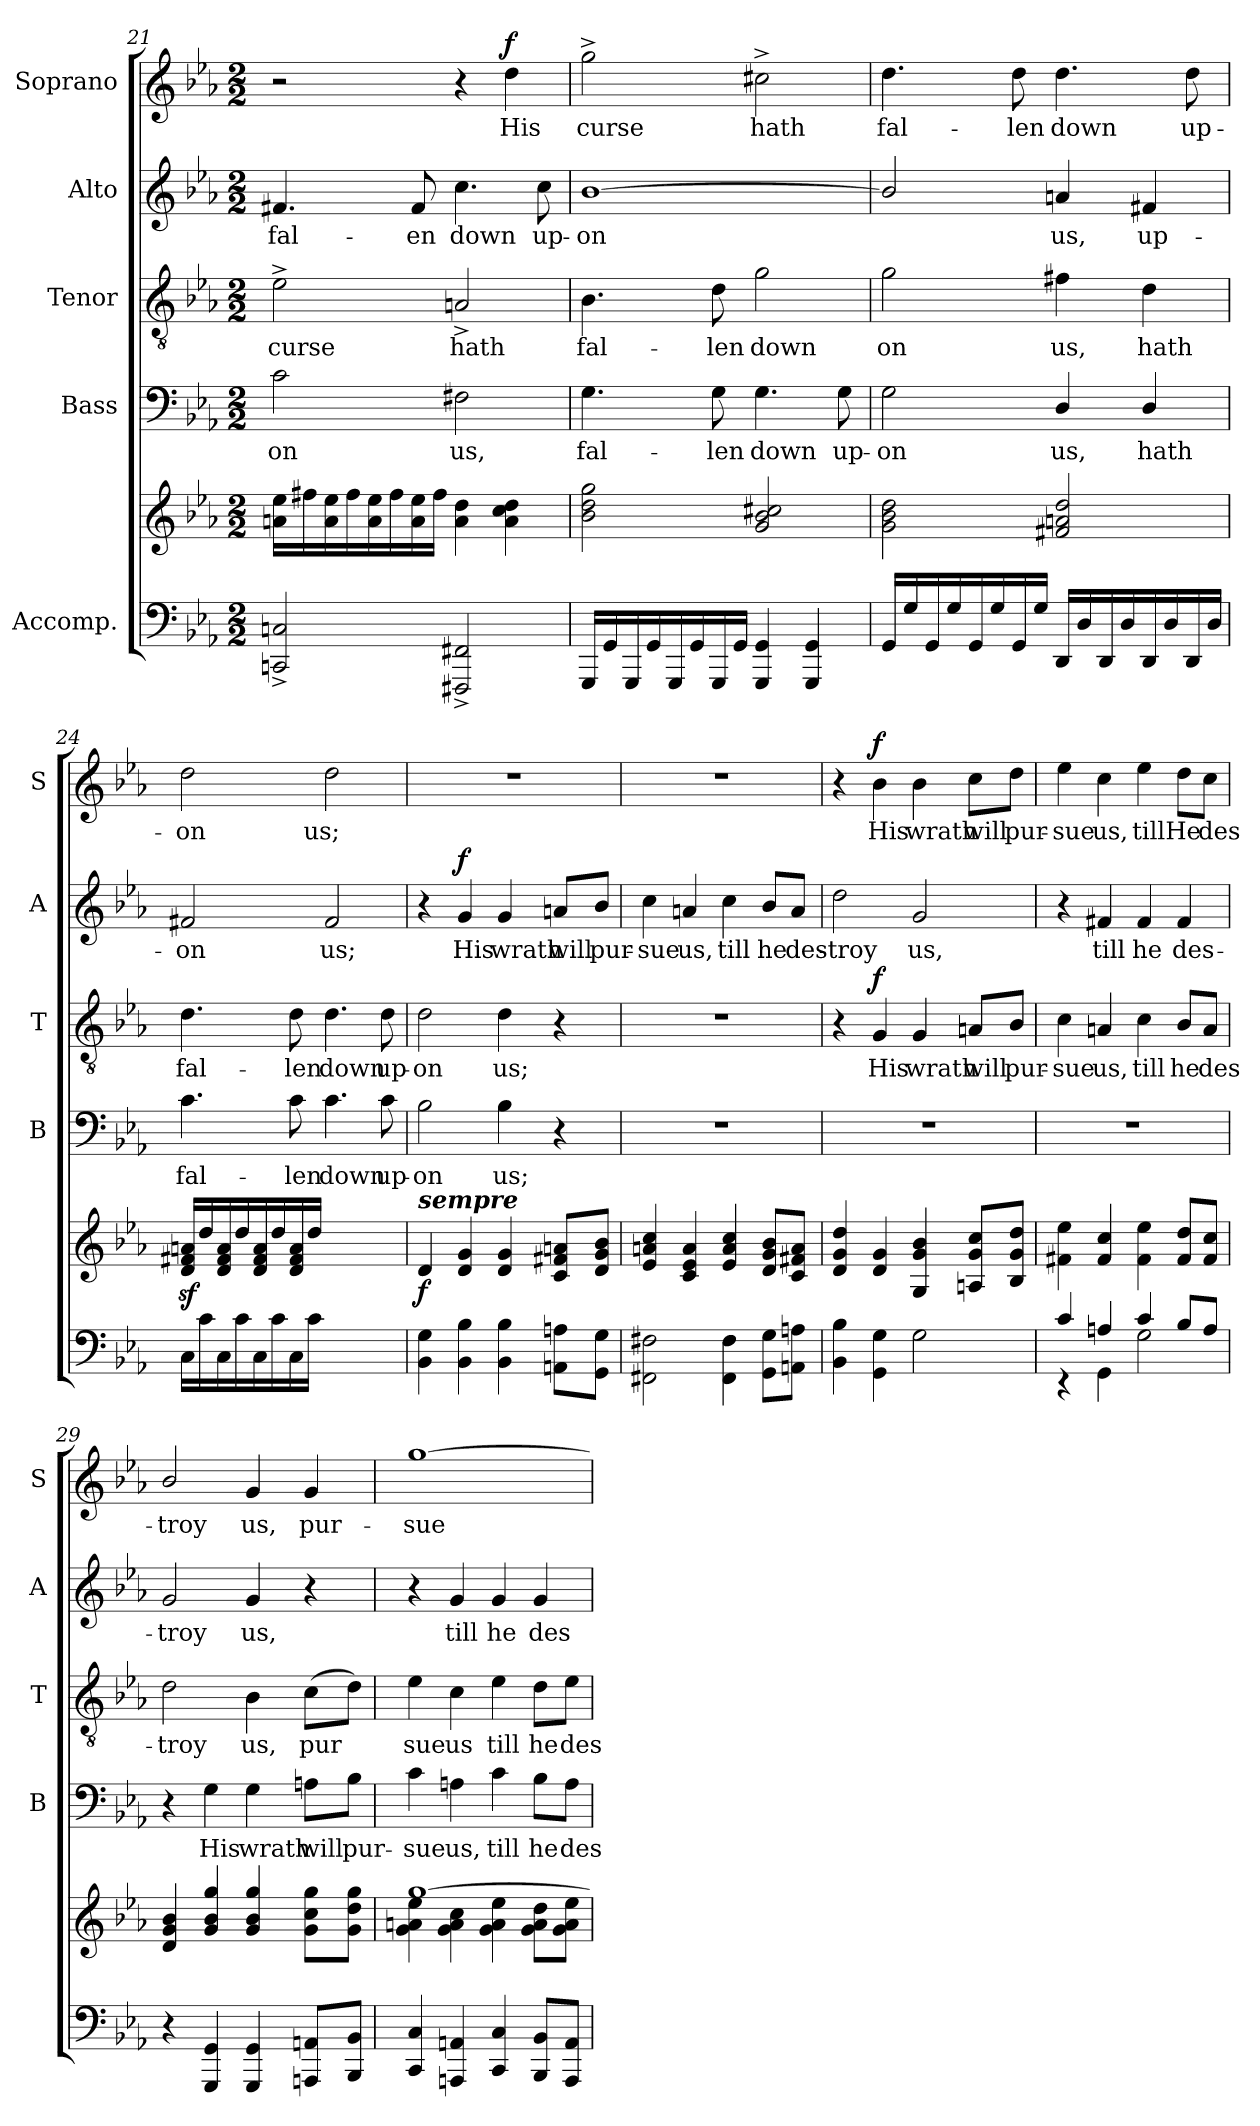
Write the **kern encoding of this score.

**kern	**kern	**dynam	**kern	**text	**kern	**text	**dynam	**kern	**text	**dynam	**kern	**text	**dynam
*part5	*part5	*part5	*part4	*part4	*part3	*part3	*part3	*part2	*part2	*part2	*part1	*part1	*part1
*staff6	*staff5	*staff5/6	*staff4	*staff4	*staff3	*staff3	*staff3	*staff2	*staff2	*staff2	*staff1	*staff1	*staff1
*I"Accomp.	*	*	*I"Bass	*	*I"Tenor	*	*	*I"Alto	*	*	*I"Soprano	*	*
*	*	*	*I'B	*	*I'T	*	*	*I'A	*	*	*I'S	*	*
*clefF4	*clefG2	*	*clefF4	*	*clefGv2	*	*	*clefG2	*	*	*clefG2	*	*
*k[b-e-a-]	*k[b-e-a-]	*	*k[b-e-a-]	*	*k[b-e-a-]	*	*	*k[b-e-a-]	*	*	*k[b-e-a-]	*	*
*E-:	*E-:	*	*E-:	*	*E-:	*	*	*E-:	*	*	*E-:	*	*
*M2/2	*M2/2	*	*M2/2	*	*M2/2	*	*	*M2/2	*	*	*M2/2	*	*
=21	=21	=21	=21	=21	=21	=21	=21	=21	=21	=21	=21	=21	=21
!	!	!	!	!LO:LY:b	!	!LO:LY:b	!	!	!LO:LY:b	!	!	!	!
2CCni/^ 2Cni/^	16an\ 16ee-i\LL	.	2c\	-on	2e-^\	curse	.	4.f#X/	fal-	.	2r	.	.
.	16ff#X\	.	.	.	.	.	.	.	.	.	.	.	.
.	16a\ 16ee-\	.	.	.	.	.	.	.	.	.	.	.	.
.	16ff#\	.	.	.	.	.	.	.	.	.	.	.	.
.	16a\ 16ee-\	.	.	.	.	.	.	.	.	.	.	.	.
.	16ff#\	.	.	.	.	.	.	.	.	.	.	.	.
!	!	!	!	!	!	!	!	!	!LO:LY:b	!	!	!	!
.	16a\ 16ee-\	.	.	.	.	.	.	8f#/	-en	.	.	.	.
.	16ff#\JJ	.	.	.	.	.	.	.	.	.	.	.	.
!	!	!	!	!LO:LY:b	!	!LO:LY:b	!	!	!LO:LY:b	!	!	!	!
2FFF#X/^ 2FF#X/^	4a\ 4dd\	.	2F#X\	us,	2An^/	hath	.	4.cc\	down	.	4r	.	.
!	!	!	!	!	!	!	!	!	!	!	!	!LO:LY:b	!LO:DY:b
.	4a\ 4cc\ 4dd\	.	.	.	.	.	.	.	.	.	4dd\	His	f
!	!	!	!	!	!	!	!	!	!LO:LY:b	!	!	!	!
.	.	.	.	.	.	.	.	8cc\	up-	.	.	.	.
=22	=22	=22	=22	=22	=22	=22	=22	=22	=22	=22	=22	=22	=22
!	!	!	!	!LO:LY:b	!	!LO:LY:b	!	!	!LO:LY:b	!	!	!LO:LY:b	!
16GGG/LL	2b-\ 2dd\ 2gg\	.	4.G\	fal-	4.B-\	fal-	.	[1b-	-on	.	2gg^\	curse	.
16GG/	.	.	.	.	.	.	.	.	.	.	.	.	.
16GGG/	.	.	.	.	.	.	.	.	.	.	.	.	.
16GG/	.	.	.	.	.	.	.	.	.	.	.	.	.
16GGG/	.	.	.	.	.	.	.	.	.	.	.	.	.
16GG/	.	.	.	.	.	.	.	.	.	.	.	.	.
!	!	!	!	!LO:LY:b	!	!LO:LY:b	!	!	!	!	!	!	!
16GGG/	.	.	8G\	-len	8d\	-len	.	.	.	.	.	.	.
16GG/JJ	.	.	.	.	.	.	.	.	.	.	.	.	.
!	!	!	!	!LO:LY:b	!	!LO:LY:b	!	!	!	!	!	!LO:LY:b	!
4GGG/ 4GG/	2g/ 2b-/ 2cc#X/	.	4.G\	down	2g\	down	.	.	.	.	2cc#X^\	hath	.
4GGG/ 4GG/	.	.	.	.	.	.	.	.	.	.	.	.	.
!	!	!	!	!LO:LY:b	!	!	!	!	!	!	!	!	!
.	.	.	8G\	up-	.	.	.	.	.	.	.	.	.
=23	=23	=23	=23	=23	=23	=23	=23	=23	=23	=23	=23	=23	=23
!	!	!	!	!LO:LY:b	!	!LO:LY:b	!	!	!	!	!	!LO:LY:b	!
16GG/LL	2g\ 2b-\ 2dd\	.	2G\	-on	2g\	on	.	2b-/]	.	.	4.dd\	fal-	.
16G/	.	.	.	.	.	.	.	.	.	.	.	.	.
16GG/	.	.	.	.	.	.	.	.	.	.	.	.	.
16G/	.	.	.	.	.	.	.	.	.	.	.	.	.
16GG/	.	.	.	.	.	.	.	.	.	.	.	.	.
16G/	.	.	.	.	.	.	.	.	.	.	.	.	.
!	!	!	!	!	!	!	!	!	!	!	!	!LO:LY:b	!
16GG/	.	.	.	.	.	.	.	.	.	.	8dd\	-len	.
16G/JJ	.	.	.	.	.	.	.	.	.	.	.	.	.
!	!	!	!	!LO:LY:b	!	!LO:LY:b	!	!	!LO:LY:b	!	!	!LO:LY:b	!
16DD/LL	2f#X/ 2an/ 2dd/	.	4D/	us,	4f#X\	us,	.	4an/	us,	.	4.dd\	down	.
16D/	.	.	.	.	.	.	.	.	.	.	.	.	.
16DD/	.	.	.	.	.	.	.	.	.	.	.	.	.
16D/	.	.	.	.	.	.	.	.	.	.	.	.	.
!	!	!	!	!LO:LY:b	!	!LO:LY:b	!	!	!LO:LY:b	!	!	!	!
16DD/	.	.	4D/	hath	4d\	hath	.	4f#X/	up-	.	.	.	.
16D/	.	.	.	.	.	.	.	.	.	.	.	.	.
!	!	!	!	!	!	!	!	!	!	!	!	!LO:LY:b	!
16DD/	.	.	.	.	.	.	.	.	.	.	8dd\	up-	.
16D/JJ	.	.	.	.	.	.	.	.	.	.	.	.	.
!!LO:LB:g=z
=24	=24	=24	=24	=24	=24	=24	=24	=24	=24	=24	=24	=24	=24
*^	*	*	*	*	*	*	*	*	*	*	*	*	*
!	!	!	!	!	!LO:LY:b	!	!LO:LY:b	!	!	!LO:LY:b	!	!	!LO:LY:b	!
1ryy	16C\LL	16d/z< 16f#X/z< 16an/z<LL	.	4.c\	fal-	4.d\	fal-	.	2f#X/	-on	.	2dd\	-on	.
.	16c\	16dd/	.	.	.	.	.	.	.	.	.	.	.	.
.	16C\	16d/ 16f#/ 16a/	.	.	.	.	.	.	.	.	.	.	.	.
.	16c\	16dd/	.	.	.	.	.	.	.	.	.	.	.	.
.	16C\	16d/ 16f#/ 16a/	.	.	.	.	.	.	.	.	.	.	.	.
.	16c\	16dd/	.	.	.	.	.	.	.	.	.	.	.	.
!	!	!	!	!	!LO:LY:b	!	!LO:LY:b	!	!	!	!	!	!	!
.	16C\	16d/ 16f#/ 16a/	.	8c\	-len	8d\	-len	.	.	.	.	.	.	.
.	16c\JJ	16dd/JJ	.	.	.	.	.	.	.	.	.	.	.	.
!	!	!	!	!	!LO:LY:b	!	!LO:LY:b	!	!	!LO:LY:b	!	!	!LO:LY:b	!
.	2ryy	2ryy	.	4.c\	down	4.d\	down	.	2f#/	us;	.	2dd\	us;	.
!	!	!	!	!	!LO:LY:b	!	!LO:LY:b	!	!	!	!	!	!	!
.	.	.	.	8c\	up-	8d\	up-	.	.	.	.	.	.	.
=25	=25	=25	=25	=25	=25	=25	=25	=25	=25	=25	=25	=25	=25	=25
!	!	!LO:TX:a:Bi:t=sempre	!	!	!	!	!	!	!	!	!	!	!	!
!	!	!	!LO:DY:b	!	!LO:LY:b	!	!LO:LY:b	!	!	!	!	!	!	!
1ryy	4BB-\ 4G\	4d/	f	2B-\	-on	2d\	-on	.	4r	.	.	1r	.	.
!	!	!	!	!	!	!	!	!	!	!LO:LY:b	!LO:DY:b	!	!	!
.	4BB-\ 4B-\	4d/ 4g/	.	.	.	.	.	.	4g/	His	f	.	.	.
!	!	!	!	!	!LO:LY:b	!	!LO:LY:b	!	!	!LO:LY:b	!	!	!	!
.	4BB-\ 4B-\	4d/ 4g/	.	4B-\	us;	4d\	us;	.	4g/	wrath	.	.	.	.
!	!	!	!	!	!	!	!	!	!	!LO:LY:b	!	!	!	!
.	8AAn\ 8An\L	8c/ 8f#X/ 8an/L	.	4r	.	4r	.	.	8an/L	will	.	.	.	.
!	!	!	!	!	!	!	!	!	!	!LO:LY:b	!	!	!	!
.	8GG\ 8G\J	8d/ 8g/ 8b-/J	.	.	.	.	.	.	8b-/J	pur-	.	.	.	.
=26	=26	=26	=26	=26	=26	=26	=26	=26	=26	=26	=26	=26	=26	=26
!	!	!	!	!	!	!	!	!	!	!LO:LY:b	!	!	!	!
1ryy	2FF#X\ 2F#X\	4e-/ 4an/ 4cc/	.	1r	.	1r	.	.	4cc\	-sue	.	1r	.	.
!	!	!	!	!	!	!	!	!	!	!LO:LY:b	!	!	!	!
.	.	4c/ 4e-/ 4a/	.	.	.	.	.	.	4an/	us,	.	.	.	.
!	!	!	!	!	!	!	!	!	!	!LO:LY:b	!	!	!	!
.	4FF#\ 4F#\	4e-/ 4a/ 4cc/	.	.	.	.	.	.	4cc\	till	.	.	.	.
!	!	!	!	!	!	!	!	!	!	!LO:LY:b	!	!	!	!
.	8GG\ 8G\L	8d/ 8g/ 8b-/L	.	.	.	.	.	.	8b-/L	he	.	.	.	.
!	!	!	!	!	!	!	!	!	!	!LO:LY:b	!	!	!	!
.	8AAn\ 8An\J	8c/ 8f#X/ 8a/J	.	.	.	.	.	.	8a/J	des-	.	.	.	.
=27	=27	=27	=27	=27	=27	=27	=27	=27	=27	=27	=27	=27	=27	=27
!	!	!	!	!	!	!	!	!	!	!LO:LY:b	!	!	!	!
*v	*v	*	*	*	*	*	*	*	*	*	*	*	*	*
4BB-\ 4B-\	4d/ 4g/ 4dd/	.	1r	.	4r	.	.	2dd\	-troy	.	4r	.	.
!	!	!	!	!	!	!LO:LY:b	!LO:DY:b	!	!	!	!	!LO:LY:b	!LO:DY:b
4GG\ 4G\	4d/ 4g/	.	.	.	4G/	His	f	.	.	.	4b-\	His	f
!	!	!	!	!	!	!LO:LY:b	!	!	!LO:LY:b	!	!	!LO:LY:b	!
2G\	4G/ 4g/ 4b-/	.	.	.	4G/	wrath	.	2g/	us,	.	4b-\	wrath	.
!	!	!	!	!	!	!LO:LY:b	!	!	!	!	!	!LO:LY:b	!
.	8An/ 8g/ 8cc/L	.	.	.	8An/L	will	.	.	.	.	8cc\L	will	.
!	!	!	!	!	!	!LO:LY:b	!	!	!	!	!	!LO:LY:b	!
.	8B-/ 8g/ 8dd/J	.	.	.	8B-/J	pur-	.	.	.	.	8dd\J	pur-	.
=28	=28	=28	=28	=28	=28	=28	=28	=28	=28	=28	=28	=28	=28
*^	*	*	*	*	*	*	*	*	*	*	*	*	*
!	!	!	!	!	!	!	!LO:LY:b	!	!	!	!	!	!LO:LY:b	!
4c/	4rEE	4f#X\ 4ee-\	.	1r	.	4c\	-sue	.	4r	.	.	4ee-\	-sue	.
!	!	!	!	!	!	!	!LO:LY:b	!	!	!LO:LY:b	!	!	!LO:LY:b	!
4An/	4GG\	4f#/ 4cc/	.	.	.	4An/	us,	.	4f#X/	till	.	4cc\	us,	.
!	!	!	!	!	!	!	!LO:LY:b	!	!	!LO:LY:b	!	!	!LO:LY:b	!
4c/	2G\	4f#\ 4ee-\	.	.	.	4c\	till	.	4f#/	he	.	4ee-\	till	.
!	!	!	!	!	!	!	!LO:LY:b	!	!	!LO:LY:b	!	!	!LO:LY:b	!
8B-/L	.	8f#/ 8dd/L	.	.	.	8B-/L	he	.	4f#/	des-	.	8dd\L	He	.
!	!	!	!	!	!	!	!LO:LY:b	!	!	!	!	!	!LO:LY:b	!
8A/J	.	8f#/ 8cc/J	.	.	.	8A/J	des-	.	.	.	.	8cc\J	des-	.
*v	*v	*	*	*	*	*	*	*	*	*	*	*	*	*
!!LO:PB:g=z
=29	=29	=29	=29	=29	=29	=29	=29	=29	=29	=29	=29	=29	=29
!	!	!	!	!	!	!LO:LY:b	!	!	!LO:LY:b	!	!	!LO:LY:b	!
4r	4d/ 4g/ 4b-/	.	4r	.	2d\	-troy	.	2g/	-troy	.	2b-/	-troy	.
!	!	!	!	!LO:LY:b	!	!	!	!	!	!	!	!	!
4GGG/ 4GG/	4g/ 4b-/ 4gg/	.	4G\	His	.	.	.	.	.	.	.	.	.
!	!	!	!	!LO:LY:b	!	!LO:LY:b	!	!	!LO:LY:b	!	!	!LO:LY:b	!
4GGG/ 4GG/	4g/ 4b-/ 4gg/	.	4G\	wrath	4B-\	us,	.	4g/	us,	.	4g/	us,	.
!	!	!	!	!LO:LY:b	!	!LO:LY:b	!	!	!	!	!	!LO:LY:b	!
8AAAn/ 8AAn/L	8g\ 8cc\ 8gg\L	.	8An\L	will	(>8c\L	pur­	.	4r	.	.	4g/	pur-	.
!	!	!	!	!LO:LY:b	!	!	!	!	!	!	!	!	!
8BBB-/ 8BB-/J	8g\ 8dd\ 8gg\J	.	8B-\J	pur-	8d\J)	.	.	.	.	.	.	.	.
=30	=30	=30	=30	=30	=30	=30	=30	=30	=30	=30	=30	=30	=30
*	*^	*	*	*	*	*	*	*	*	*	*	*	*
!	!	!	!	!	!LO:LY:b	!	!LO:LY:b	!	!	!	!	!	!LO:LY:b	!
4CC/ 4C/	[1gg	4g\ 4an\ 4ee-\	.	4c\	-sue	4e-\	sue	.	4r	.	.	[1gg	-sue	.
!	!	!	!	!	!LO:LY:b	!	!LO:LY:b	!	!	!LO:LY:b	!	!	!	!
4AAAn/ 4AAn/	.	4g\ 4a\ 4cc\	.	4An\	us,	4c\	us	.	4g/	till	.	.	.	.
!	!	!	!	!	!LO:LY:b	!	!LO:LY:b	!	!	!LO:LY:b	!	!	!	!
4CC/ 4C/	.	4g\ 4a\ 4ee-\	.	4c\	till	4e-\	till	.	4g/	he	.	.	.	.
!	!	!	!	!	!LO:LY:b	!	!LO:LY:b	!	!	!LO:LY:b	!	!	!	!
8BBB-/ 8BB-/L	.	8g\ 8a\ 8dd\L	.	8B-\L	he	8d\L	he	.	4g/	des-	.	.	.	.
!	!	!	!	!	!LO:LY:b	!	!LO:LY:b	!	!	!	!	!	!	!
8AAA/ 8AA/J	.	8g\ 8a\ 8ee-\J	.	8A\J	des-	8e-\J	des-	.	.	.	.	.	.	.
*	*v	*v	*	*	*	*	*	*	*	*	*	*	*	*
=	=	=	=	=	=	=	=	=	=	=	=	=	=
*-	*-	*-	*-	*-	*-	*-	*-	*-	*-	*-	*-	*-	*-
